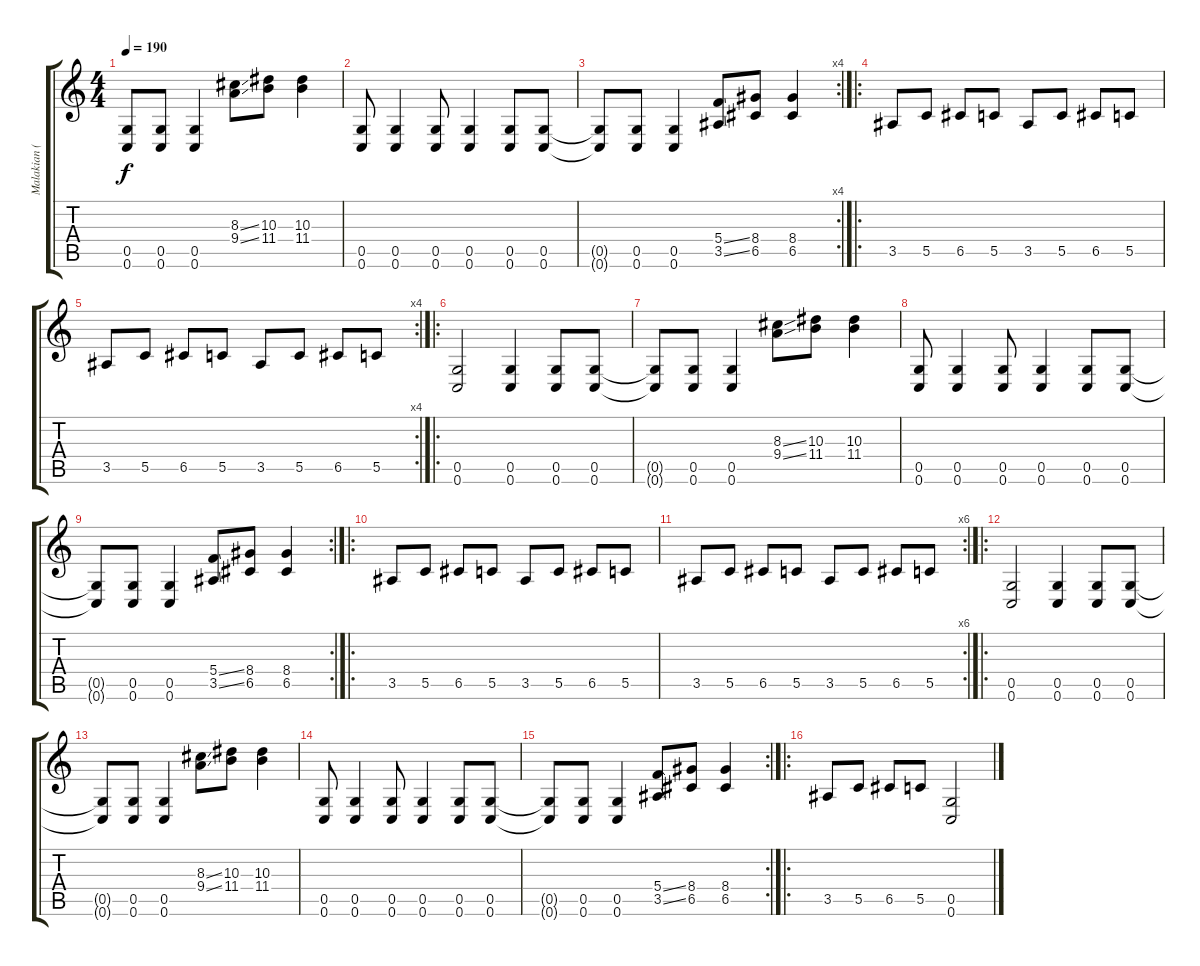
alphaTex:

\track ("Malakian (Dist.)" "Malakian (") {instrument distortionguitar}
\staff {score tabs}
\tuning (D4 A3 F3 C3 G2 C2) {hide}
\ts (4 4)
\tempo 190
\clef g2
\ks c
(0.5{t} 0.6{t}).8{dy f} (0.5 0.6).8 (0.5 0.6).4 (8.3{ss} 9.4{ss}).8 (10.3 11.4).8 (10.3 11.4).4 |
(0.5 0.6).8 (0.5 0.6).4 (0.5 0.6).8 (0.5 0.6).4 (0.5 0.6).8 (0.5 0.6).8 |
\rc 4
(0.5{t} 0.6{t}).8 (0.5 0.6).8 (0.5 0.6).4 (5.4{ss} 3.5{ss}).8 (8.4 6.5).8 (8.4 6.5).4 |
\ro
3.5.8 5.5.8 6.5.8 5.5.8 3.5.8 5.5.8 6.5.8 5.5.8 |
\rc 4
3.5.8 5.5.8 6.5.8 5.5.8 3.5.8 5.5.8 6.5.8 5.5.8 |
\ro
(0.5 0.6).2 (0.5 0.6).4 (0.5 0.6).8 (0.5 0.6).8 |
(0.5{t} 0.6{t}).8 (0.5 0.6).8 (0.5 0.6).4 (8.3{ss} 9.4{ss}).8 (10.3 11.4).8 (10.3 11.4).4 |
(0.5 0.6).8 (0.5 0.6).4 (0.5 0.6).8 (0.5 0.6).4 (0.5 0.6).8 (0.5 0.6).8 |
\rc 2
(0.5{t} 0.6{t}).8 (0.5 0.6).8 (0.5 0.6).4 (5.4{ss} 3.5{ss}).8 (8.4 6.5).8 (8.4 6.5).4 |
\ro
3.5.8 5.5.8 6.5.8 5.5.8 3.5.8 5.5.8 6.5.8 5.5.8 |
\rc 6
3.5.8 5.5.8 6.5.8 5.5.8 3.5.8 5.5.8 6.5.8 5.5.8 |
\ro
(0.5 0.6).2 (0.5 0.6).4 (0.5 0.6).8 (0.5 0.6).8 |
(0.5{t} 0.6{t}).8 (0.5 0.6).8 (0.5 0.6).4 (8.3{ss} 9.4{ss}).8 (10.3 11.4).8 (10.3 11.4).4 |
(0.5 0.6).8 (0.5 0.6).4 (0.5 0.6).8 (0.5 0.6).4 (0.5 0.6).8 (0.5 0.6).8 |
\rc 2
(0.5{t} 0.6{t}).8 (0.5 0.6).8 (0.5 0.6).4 (5.4{ss} 3.5{ss}).8 (8.4 6.5).8 (8.4 6.5).4 |
\ro
3.5.8 5.5.8 6.5.8 5.5.8 (0.5 0.6).2
